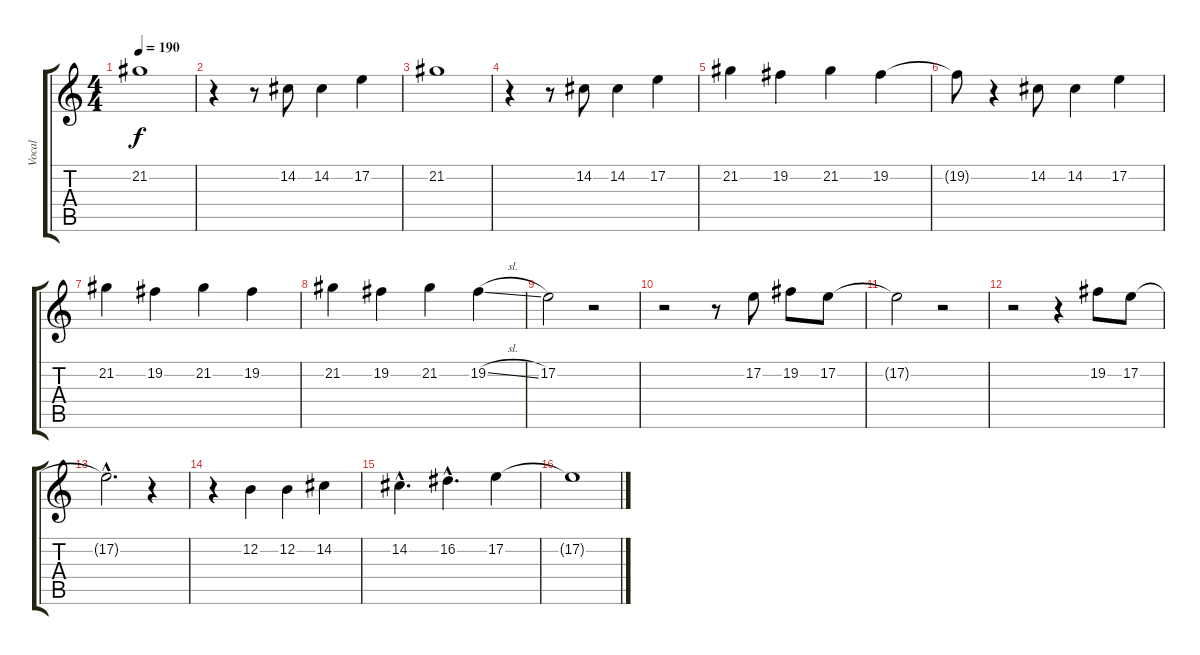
\track ("Vocal" "Vocal") {instrument bassoon}
\staff {score tabs}
\tuning (E4 B3 G3 D3 A2 E2) {hide}
\ts (4 4)
\tempo 190
\clef g2
\ks c
21.2.1{dy f} |
r.4 r.8 14.2.8 14.2.4 17.2.4 |
21.2.1 |
r.4 r.8 14.2.8 14.2.4 17.2.4 |
21.2.4 19.2.4 21.2.4 19.2.4 |
19.2{t}.8 r.4 14.2.8 14.2.4 17.2.4 |
21.2.4 19.2.4 21.2.4 19.2.4 |
21.2.4 19.2.4 21.2.4 19.2{sl}.4 |
17.2.2 r.2 |
r.2 r.8 17.2.8 19.2.8 17.2.8 |
17.2{t}.2 r.2 |
r.2 r.4 19.2.8 17.2.8 |
17.2{hac t}.2{d} r.4 |
r.4 12.2.4 12.2.4 14.2.4 |
14.2{hac}.4{d} 16.2{hac}.4{d} 17.2.4 |
17.2{t}.1
